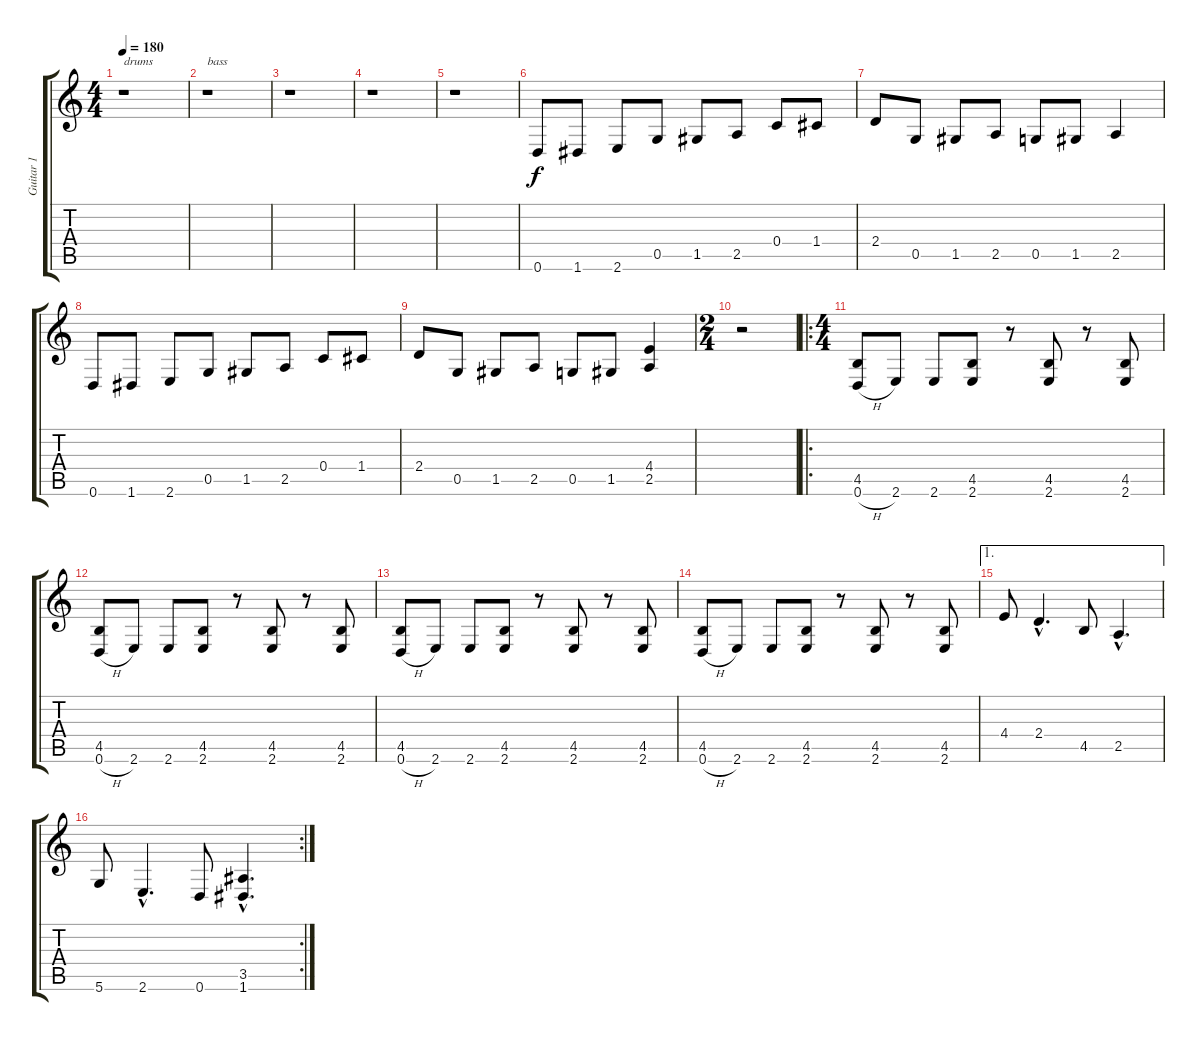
\track ("Guitar 1" "Guitar 1") {instrument distortionguitar}
\staff {score tabs}
\tuning (D4 A3 F3 C3 G2 D2) {hide}
\ts (4 4)
\tempo 180
\clef g2
\ks c
r.1{txt "drums" dy f instrument distortionguitar} |
r.1{txt "bass"} |
r.1 |
r.1 |
r.1 |
0.6.8 1.6.8 2.6.8 0.5.8 1.5.8 2.5.8 0.4.8 1.4.8 |
2.4.8 0.5.8 1.5.8 2.5.8 0.5.8 1.5.8 2.5.4 |
0.6.8 1.6.8 2.6.8 0.5.8 1.5.8 2.5.8 0.4.8 1.4.8 |
2.4.8 0.5.8 1.5.8 2.5.8 0.5.8 1.5.8 (4.4 2.5).4 |
\ts (2 4)
r.2 |
\ro
\ts (4 4)
(4.5 0.6{h}).8 2.6.8 2.6.8 (4.5 2.6).8 r.8 (4.5 2.6).8 r.8 (4.5 2.6).8 |
(4.5 0.6{h}).8 2.6.8 2.6.8 (4.5 2.6).8 r.8 (4.5 2.6).8 r.8 (4.5 2.6).8 |
(4.5 0.6{h}).8 2.6.8 2.6.8 (4.5 2.6).8 r.8 (4.5 2.6).8 r.8 (4.5 2.6).8 |
(4.5 0.6{h}).8 2.6.8 2.6.8 (4.5 2.6).8 r.8 (4.5 2.6).8 r.8 (4.5 2.6).8 |
\ae 1
4.4.8 2.4{hac}.4{d} 4.5.8 2.5{hac}.4{d} |
\rc 2
5.6.8 2.6{hac}.4{d} 0.6.8 (3.5{hac} 1.6{hac}).4{d}
